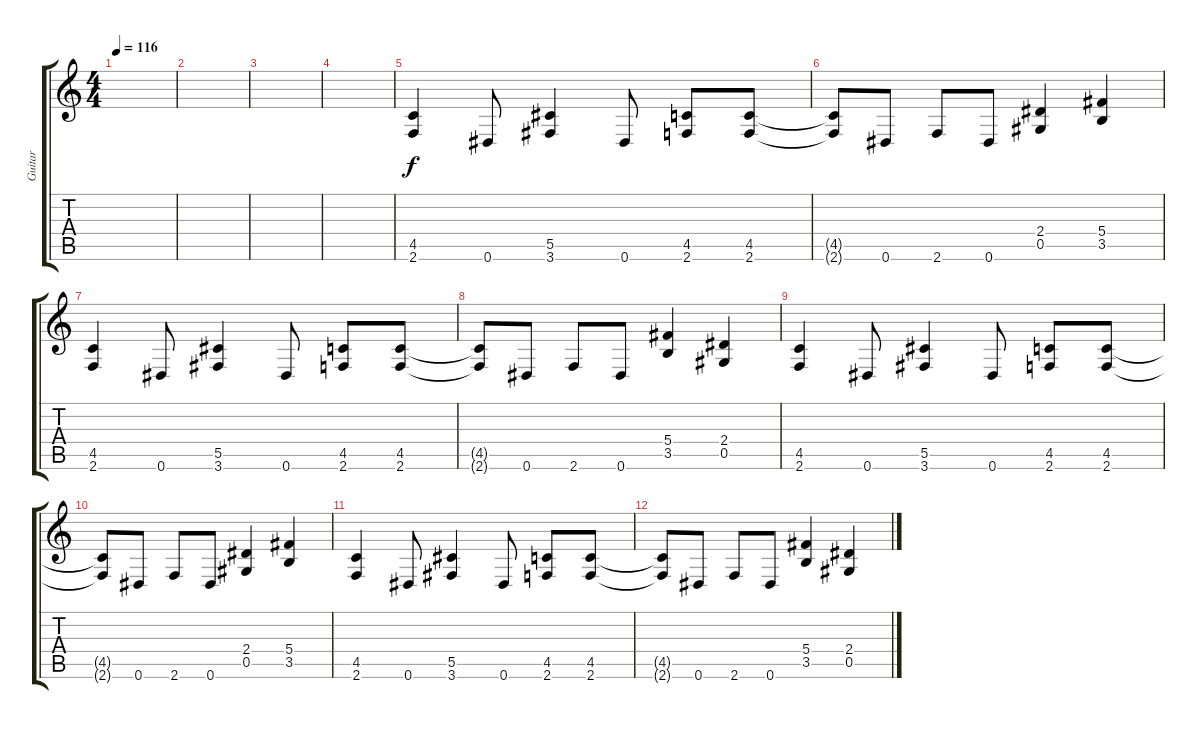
\track ("Guitar" "Guitar") {instrument distortionguitar}
\staff {score tabs}
\tuning (Eb4 Bb3 Gb3 Db3 Ab2 Eb2) {hide}
\ts (4 4)
\tempo 116
\clef g2
\ks c
|
|
|
|
(4.5 2.6).4 0.6.8 (5.5 3.6).4 0.6.8 (4.5 2.6).8 (4.5 2.6).8 |
(4.5{t} 2.6{t}).8 0.6.8 2.6.8 0.6.8 (2.4 0.5).4 (5.4 3.5).4 |
(4.5 2.6).4 0.6.8 (5.5 3.6).4 0.6.8 (4.5 2.6).8 (4.5 2.6).8 |
(4.5{t} 2.6{t}).8 0.6.8 2.6.8 0.6.8 (5.4 3.5).4 (2.4 0.5).4 |
(4.5 2.6).4 0.6.8 (5.5 3.6).4 0.6.8 (4.5 2.6).8 (4.5 2.6).8 |
(4.5{t} 2.6{t}).8 0.6.8 2.6.8 0.6.8 (2.4 0.5).4 (5.4 3.5).4 |
(4.5 2.6).4 0.6.8 (5.5 3.6).4 0.6.8 (4.5 2.6).8 (4.5 2.6).8 |
(4.5{t} 2.6{t}).8 0.6.8 2.6.8 0.6.8 (5.4 3.5).4 (2.4 0.5).4
